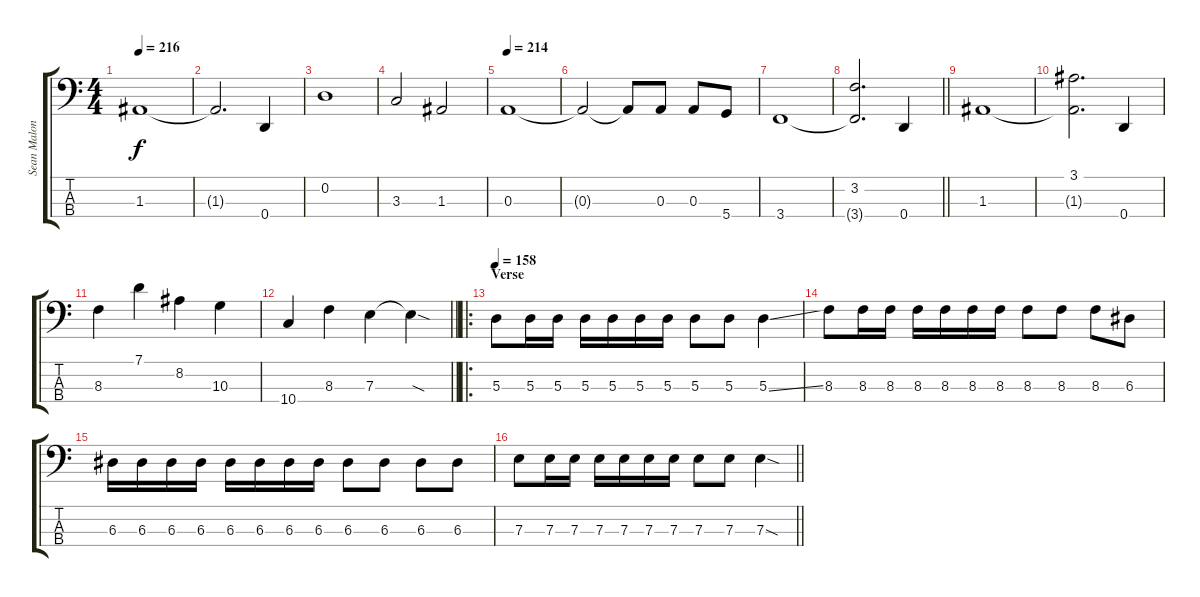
\track ("Sean Malone" "Sean Malon") {instrument fretlessbass}
\staff {score tabs}
\tuning (G2 D2 A1 D1) {hide}
\ts (4 4)
\tempo 216
\clef f4
\ks c
1.3.1{dy f} |
1.3{t}.2{d} 0.4.4 |
0.2.1 |
3.3.2 1.3.2 |
\tempo 214
0.3.1 |
0.3{t}.2 0.3{t}.8 0.3.8 0.3.8 5.4.8 |
3.4.1 |
\barLineRight lightlight
(3.2 3.4{t}).2{d} 0.4.4 |
1.3.1 |
(3.1 1.3{t}).2{d} 0.4.4 |
8.3.4 7.1.4 8.2.4 10.3.4 |
\barLineRight lightlight
10.4.4 8.3.4 7.3.4 7.3{sod t}.4 |
\ro
\section ("" "Verse")
\tempo 158
5.3.8 5.3.16 5.3.16 5.3.16 5.3.16 5.3.16 5.3.16 5.3.8 5.3.8 5.3{ss}.4 |
8.3.8 8.3.16 8.3.16 8.3.16 8.3.16 8.3.16 8.3.16 8.3.8 8.3.8 8.3.8 6.3.8 |
6.3.16 6.3.16 6.3.16 6.3.16 6.3.16 6.3.16 6.3.16 6.3.16 6.3.8 6.3.8 6.3.8 6.3.8 |
\barLineRight lightlight
7.3.8 7.3.16 7.3.16 7.3.16 7.3.16 7.3.16 7.3.16 7.3.8 7.3.8 7.3{sod}.4
